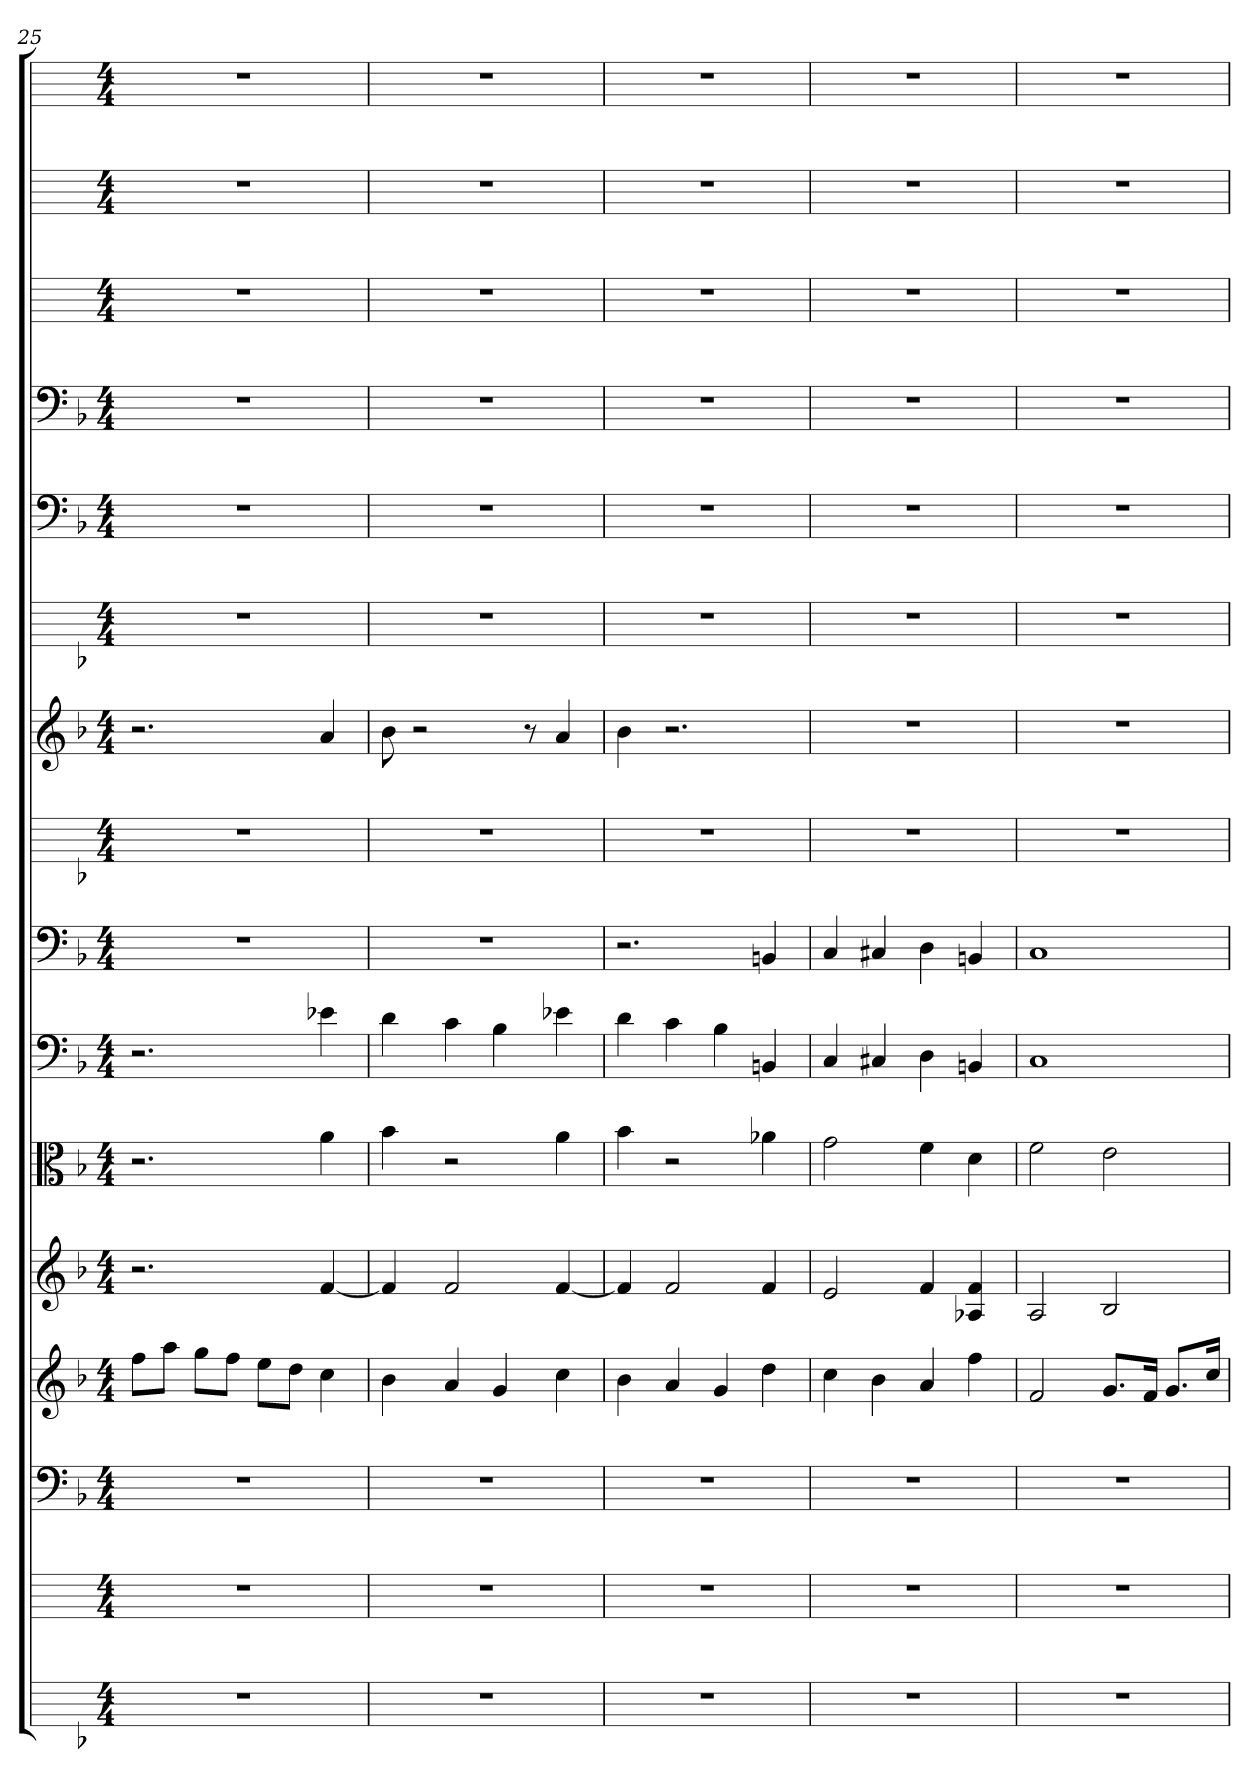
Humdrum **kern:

**kern	**kern	**kern	**kern	**kern	**kern	**kern	**kern	**kern	**kern	**kern	**kern	**kern	**kern	**kern	**kern
*part16	*part15	*part14	*part13	*part12	*part11	*part10	*part9	*part8	*part7	*part6	*part5	*part4	*part3	*part2	*part1
*staff16	*staff15	*staff14	*staff13	*staff12	*staff11	*staff10	*staff9	*staff8	*staff7	*staff6	*staff5	*staff4	*staff3	*staff2	*staff1
*	*	*clefF4	*	*	*clefC3	*clefF4	*clefF4	*	*	*	*clefF4	*clefF4	*	*	*
*k[b-]	*k[]	*k[b-]	*k[b-]	*k[b-]	*k[b-]	*k[b-]	*k[b-]	*k[b-]	*k[b-]	*k[b-]	*k[b-]	*k[b-]	*k[]	*k[]	*k[]
*M4/4	*M4/4	*M4/4	*M4/4	*M4/4	*M4/4	*M4/4	*M4/4	*M4/4	*M4/4	*M4/4	*M4/4	*M4/4	*M4/4	*M4/4	*M4/4
=25	=25	=25	=25	=25	=25	=25	=25	=25	=25	=25	=25	=25	=25	=25	=25
1r	1r	1r	8ffL	2.r	2.r	2.r	1r	1r	2.r	1r	1r	1r	1r	1r	1r
.	.	.	8aaJ	.	.	.	.	.	.	.	.	.	.	.	.
.	.	.	8ggL	.	.	.	.	.	.	.	.	.	.	.	.
.	.	.	8ffJ	.	.	.	.	.	.	.	.	.	.	.	.
.	.	.	8eeL	.	.	.	.	.	.	.	.	.	.	.	.
.	.	.	8ddJ	.	.	.	.	.	.	.	.	.	.	.	.
.	.	.	4cc	[4f	4a	4e-X	.	.	4a	.	.	.	.	.	.
=26	=26	=26	=26	=26	=26	=26	=26	=26	=26	=26	=26	=26	=26	=26	=26
1r	1r	1r	4b-	4f]	4b-	4d	1r	1r	8b-	1r	1r	1r	1r	1r	1r
.	.	.	.	.	.	.	.	.	2r	.	.	.	.	.	.
.	.	.	4a	2f	2r	4c	.	.	.	.	.	.	.	.	.
.	.	.	4g	.	.	4B-	.	.	.	.	.	.	.	.	.
.	.	.	.	.	.	.	.	.	8r	.	.	.	.	.	.
.	.	.	4cc	[4f	4a	4e-X	.	.	4a	.	.	.	.	.	.
=27	=27	=27	=27	=27	=27	=27	=27	=27	=27	=27	=27	=27	=27	=27	=27
1r	1r	1r	4b-	4f]	4b-	4d	2.r	1r	4b-	1r	1r	1r	1r	1r	1r
.	.	.	4a	2f	2r	4c	.	.	2.r	.	.	.	.	.	.
.	.	.	4g	.	.	4B-	.	.	.	.	.	.	.	.	.
.	.	.	4dd	4f	4a-X	4BBn	4BBn	.	.	.	.	.	.	.	.
=28	=28	=28	=28	=28	=28	=28	=28	=28	=28	=28	=28	=28	=28	=28	=28
1r	1r	1r	4cc	2e	2g	4C	4C	1r	1r	1r	1r	1r	1r	1r	1r
.	.	.	4b-	.	.	4C#X	4C#X	.	.	.	.	.	.	.	.
.	.	.	4a	4f	4f	4D	4D	.	.	.	.	.	.	.	.
.	.	.	4ff	4A-X 4f	4d	4BBn	4BBn	.	.	.	.	.	.	.	.
=29	=29	=29	=29	=29	=29	=29	=29	=29	=29	=29	=29	=29	=29	=29	=29
1r	1r	1r	2f	2A	2f	1C	1C	1r	1r	1r	1r	1r	1r	1r	1r
.	.	.	8.gL	2B-	2e	.	.	.	.	.	.	.	.	.	.
.	.	.	16fJk	.	.	.	.	.	.	.	.	.	.	.	.
.	.	.	8.gL	.	.	.	.	.	.	.	.	.	.	.	.
.	.	.	16ccJk	.	.	.	.	.	.	.	.	.	.	.	.
=	=	=	=	=	=	=	=	=	=	=	=	=	=	=	=
*-	*-	*-	*-	*-	*-	*-	*-	*-	*-	*-	*-	*-	*-	*-	*-
